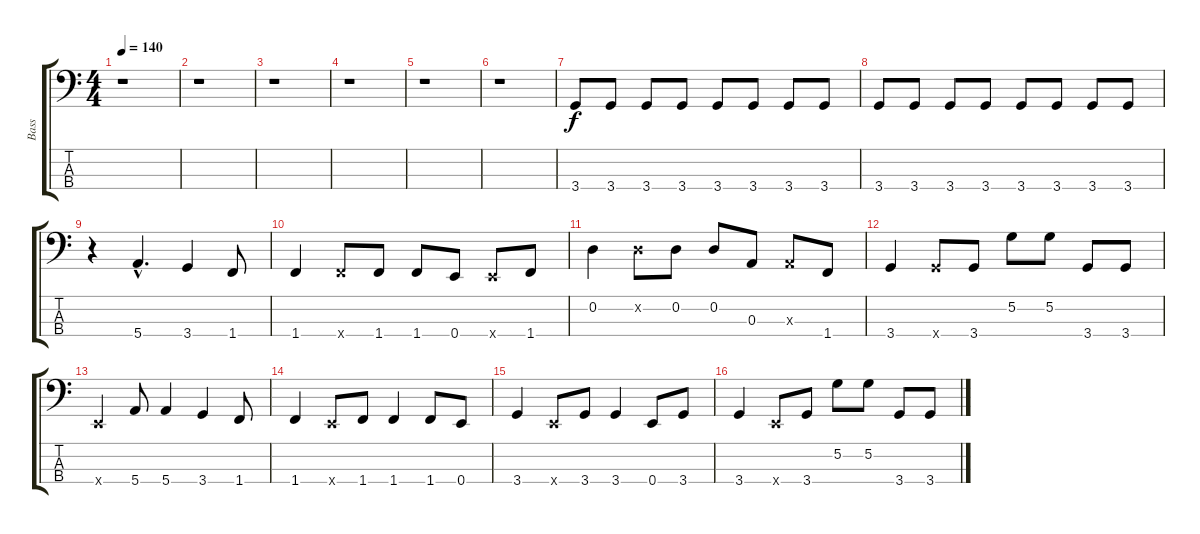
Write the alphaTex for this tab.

\track ("Bass" "Bass") {instrument electricbassfinger}
\staff {score tabs}
\tuning (G2 D2 A1 E1) {hide}
\ts (4 4)
\tempo 140
\clef f4
\ks c
r.1{dy f} |
r.1 |
r.1 |
r.1 |
r.1 |
r.1 |
3.4.8 3.4.8 3.4.8 3.4.8 3.4.8 3.4.8 3.4.8 3.4.8 |
3.4.8 3.4.8 3.4.8 3.4.8 3.4.8 3.4.8 3.4.8 3.4.8 |
r.4 5.4{hac}.4{d} 3.4.4 1.4.8 |
1.4.4 1.4{x}.8 1.4.8 1.4.8 0.4.8 0.4{x}.8 1.4.8 |
0.2.4 0.2{x}.8 0.2.8 0.2.8 0.3.8 0.3{x}.8 1.4.8 |
3.4.4 3.4{x}.8 3.4.8 5.2.8 5.2.8 3.4.8 3.4.8 |
0.4{x}.4 5.4.8 5.4.4 3.4.4 1.4.8 |
1.4.4 0.4{x}.8 1.4.8 1.4.4 1.4.8 0.4.8 |
3.4.4 0.4{x}.8 3.4.8 3.4.4 0.4.8 3.4.8 |
3.4.4 0.4{x}.8 3.4.8 5.2.8 5.2.8 3.4.8 3.4.8
